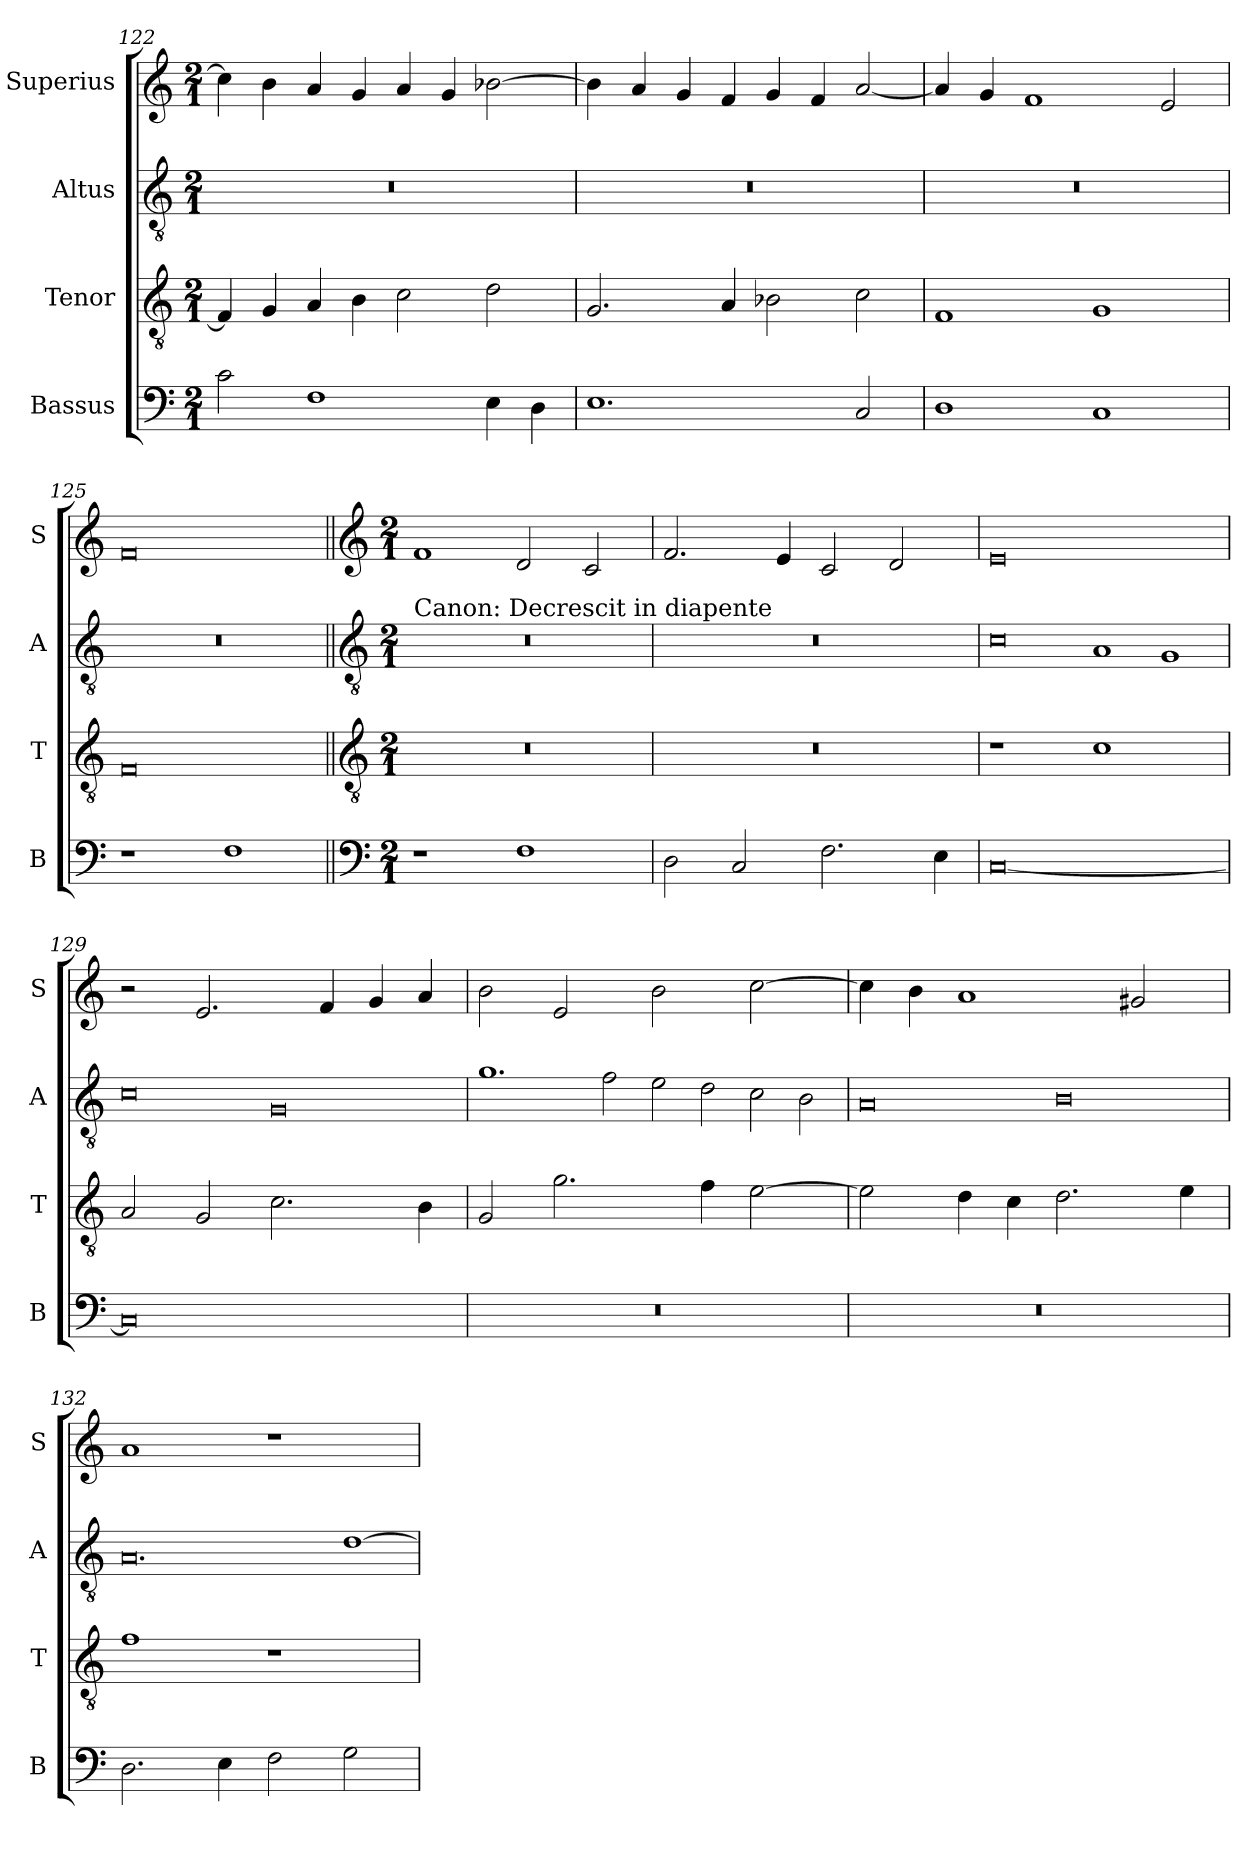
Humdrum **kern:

**kern	**kern	**kern	**kern
*part4	*part3	*part2	*part1
*staff4	*staff3	*staff2	*staff1
*I"Bassus	*I"Tenor	*I"Altus	*I"Superius
*I'B	*I'T	*I'A	*I'S
*clefF4	*clefGv2	*clefGv2	*clefG2
*k[]	*k[]	*k[]	*k[]
*M2/1	*M2/1	*M2/1	*M2/1
=122	=122	=122	=122
2c\	4F/]	0r	4cc\]
.	4G/	.	4b\
1F	4A/	.	4a/
.	4B\	.	4g/
.	2c\	.	4a/
.	.	.	4g/
4E\	2d\	.	[2b-X\
4D\	.	.	.
=123	=123	=123	=123
1.E	2.G/	0r	4b-\]
.	.	.	4a/
.	.	.	4g/
.	4A/	.	4f/
.	2B-X\	.	4g/
.	.	.	4f/
2C/	2c\	.	[2a/
=124	=124	=124	=124
1D	1F	0r	4a/]
.	.	.	4g/
.	.	.	1f
1C	1G	.	.
.	.	.	2e/
=125	=125	=125	=125
1r	0F	0r	0f
1F	.	.	.
!!LO:LB:g=z
=126||	=126||	=126||	=126||
*clefF4	*clefGv2	*clefGv2	*clefG2
*k[]	*k[]	*k[]	*k[]
*M2/1	*M2/1	*M2/1	*M2/1
!	!	!LO:TX:a:t=Canon&colon; Decrescit in diapente	!
!	!	!LO:N:vis=00	!
1r	0r	0r	1f
1F	.	.	2d/
.	.	.	2c/
=127	=127	=127	=127
!	!	!LO:N:vis=00	!
2D\	0r	0r	2.f/
2C/	.	.	.
.	.	.	4e/
2.F\	.	.	2c/
.	.	.	2d/
4E\	.	.	.
=128	=128	=128	=128
!	!	!LO:N:vis=0	!
[0C	1r	1c	0e
!	!	!LO:N:vis=1	!
.	1c	2A	.
!	!	!LO:N:vis=1	!
.	.	2G	.
=129	=129	=129	=129
!	!	!LO:N:vis=0	!
0C]	2A/	1c	2r
.	2G/	.	2.e/
!	!	!LO:N:vis=0	!
.	2.c\	1G	.
.	.	.	4f/
.	.	.	4g/
.	4B\	.	4a/
=130	=130	=130	=130
!	!	!LO:N:vis=1.	!
0r	2G/	2.g	2b\
.	2.g\	.	2e/
!	!	!LO:N:vis=2	!
.	.	4f\	.
!	!	!LO:N:vis=2	!
.	.	4e\	2b\
!	!	!LO:N:vis=2	!
.	4f\	4d\	.
!	!	!LO:N:vis=2	!
.	[2e\	4c\	[2cc\
!	!	!LO:N:vis=2	!
.	.	4B\	.
=131	=131	=131	=131
!	!	!LO:N:vis=0	!
0r	2e\]	1A	4cc\]
.	.	.	4b\
.	4d\	.	1a
.	4c\	.	.
!	!	!LO:N:vis=0	!
.	2.d\	1B	.
.	.	.	2g#X/
.	4e\	.	.
=132	=132	=132	=132
!	!	!LO:N:vis=0.	!
2.D\	1f	1.A	1a
4E\	.	.	.
2F\	1r	.	1r
!	!	!LO:N:vis=1	!
2G\	.	[2d	.
=	=	=	=
*-	*-	*-	*-
